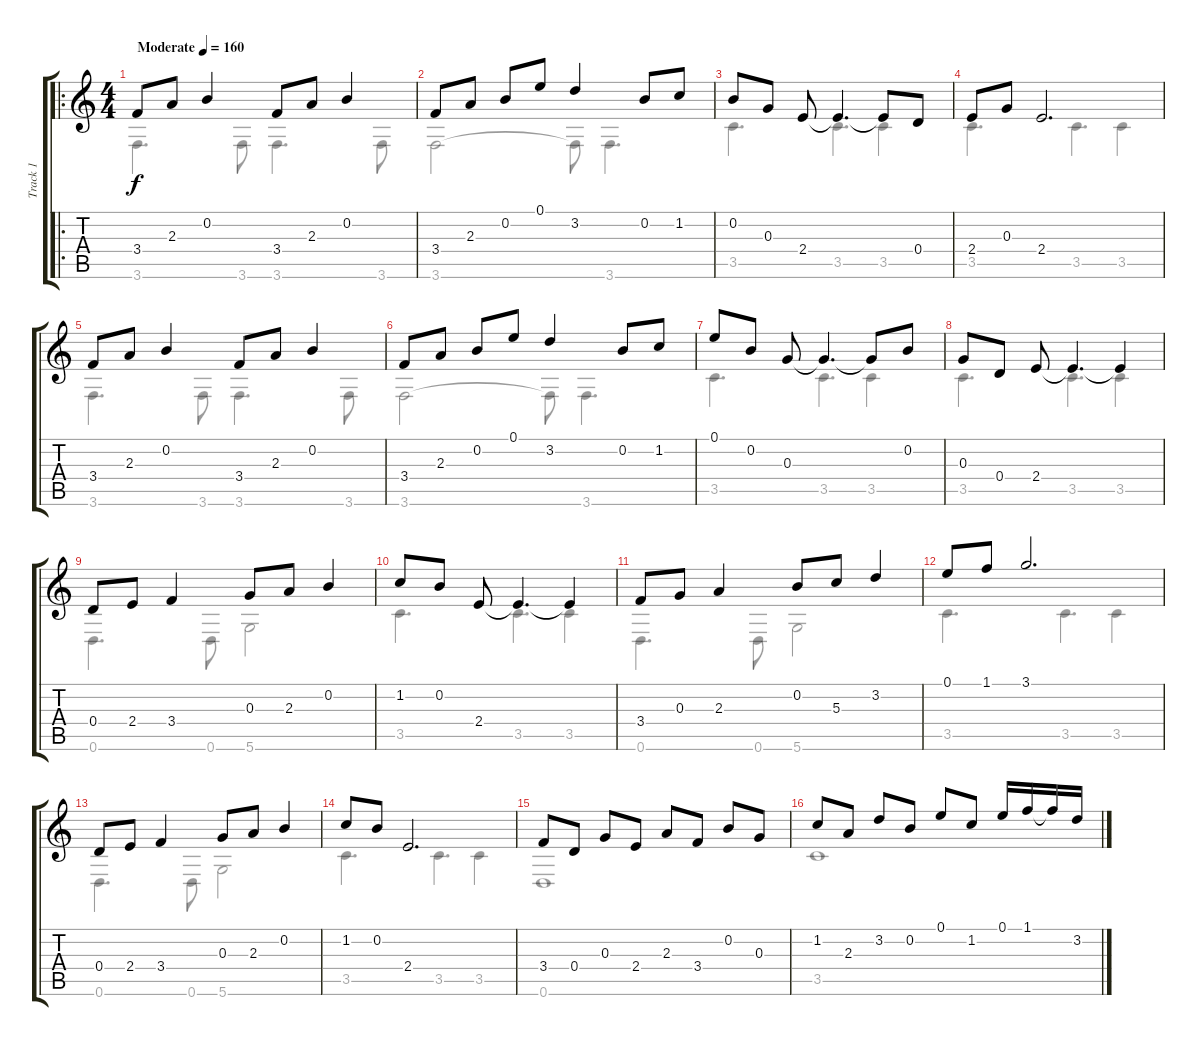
\track ("Track 1" "Track 1") {instrument acousticguitarnylon}
\staff {score tabs}
\tuning (E4 B3 G3 D3 A2 D2) {hide}
\voice
\ro
\ts (4 4)
\tempo (160 "Moderate")
\clef g2
\ks c
3.4.8{dy f instrument acousticguitarnylon} 2.3.8 0.2.4 3.4.8 2.3.8 0.2.4 |
3.4.8 2.3.8 0.2.8 0.1.8 3.2.4 0.2.8 1.2.8 |
0.2.8 0.3.8 2.4.8 2.4{t}.4{d} 2.4{t}.8 0.4.8 |
2.4.8 0.3.8 2.4.2{d} |
3.4.8 2.3.8 0.2.4 3.4.8 2.3.8 0.2.4 |
3.4.8 2.3.8 0.2.8 0.1.8 3.2.4 0.2.8 1.2.8 |
0.1.8 0.2.8 0.3.8 0.3{t}.4{d} 0.3{t}.8 0.2.8 |
0.3.8 0.4.8 2.4.8 2.4{t}.4{d} 2.4{t}.4 |
0.4.8 2.4.8 3.4.4 0.3.8 2.3.8 0.2.4 |
1.2.8 0.2.8 2.4.8 2.4{t}.4{d} 2.4{t}.4 |
3.4.8 0.3.8 2.3.4 0.2.8 5.3.8 3.2.4 |
0.1.8 1.1.8 3.1.2{d} |
0.4.8 2.4.8 3.4.4 0.3.8 2.3.8 0.2.4 |
1.2.8 0.2.8 2.4.2{d} |
3.4.8 0.4.8 0.3.8 2.4.8 2.3.8 3.4.8 0.2.8 0.3.8 |
1.2.8 2.3.8 3.2.8 0.2.8 0.1.8 1.2.8 0.1.16 1.1.16 1.1{t}.16 3.2.16
\voice
\clef g2
\ottava regular
\simile none
\ks c
3.6.4{d dy f} 3.6.8 3.6.4{d} 3.6.8 |
3.6.2 3.6{t}.8 3.6.4{d} |
3.5.4{d} 3.5.4{d} 3.5.4 |
3.5.4{d} 3.5.4{d} 3.5.4 |
3.6.4{d} 3.6.8 3.6.4{d} 3.6.8 |
3.6.2 3.6{t}.8 3.6.4{d} |
3.5.4{d} 3.5.4{d} 3.5.4 |
3.5.4{d} 3.5.4{d} 3.5.4 |
0.6.4{d} 0.6.8 5.6.2 |
3.5.4{d} 3.5.4{d} 3.5.4 |
0.6.4{d} 0.6.8 5.6.2 |
3.5.4{d} 3.5.4{d} 3.5.4 |
0.6.4{d} 0.6.8 5.6.2 |
3.5.4{d} 3.5.4{d} 3.5.4 |
0.6.1 |
3.5.1
